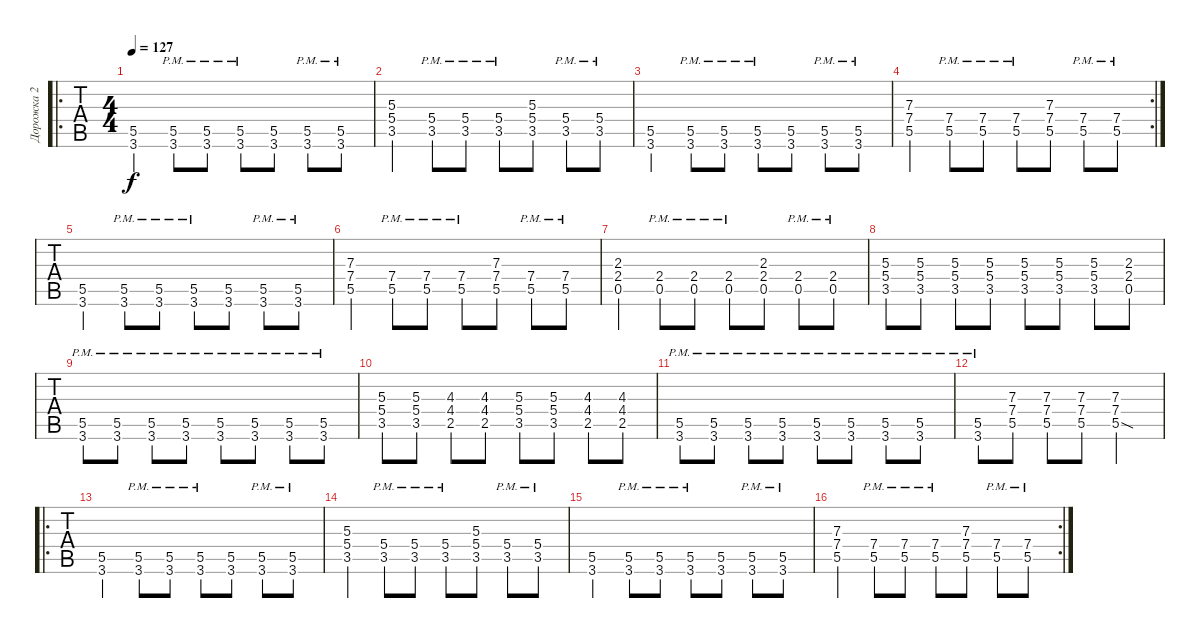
\track ("Дорожка 2" "Дорожка 2") {instrument distortionguitar}
\staff {tabs}
\tuning (E4 B3 G3 D3 A2 E2) {hide}
\ro
\ts (4 4)
\tempo 127
\clef g2
\ks c
(5.5 3.6).4{dy f} (5.5{pm} 3.6{pm}).8 (5.5{pm} 3.6{pm}).8 (5.5{pm} 3.6{pm}).8 (5.5 3.6).8 (5.5{pm} 3.6{pm}).8 (5.5{pm} 3.6{pm}).8 |
(5.3 5.4 3.5).4 (5.4{pm} 3.5{pm}).8 (5.4{pm} 3.5{pm}).8 (5.4{pm} 3.5{pm}).8 (5.3 5.4 3.5).8 (5.4{pm} 3.5{pm}).8 (5.4{pm} 3.5{pm}).8 |
(5.5 3.6).4 (5.5{pm} 3.6{pm}).8 (5.5{pm} 3.6{pm}).8 (5.5{pm} 3.6{pm}).8 (5.5 3.6).8 (5.5{pm} 3.6{pm}).8 (5.5{pm} 3.6{pm}).8 |
\rc 2
(7.3 7.4 5.5).4 (7.4{pm} 5.5{pm}).8 (7.4{pm} 5.5{pm}).8 (7.4{pm} 5.5{pm}).8 (7.3 7.4 5.5).8 (7.4{pm} 5.5{pm}).8 (7.4{pm} 5.5{pm}).8 |
(5.5 3.6).4 (5.5{pm} 3.6{pm}).8 (5.5{pm} 3.6{pm}).8 (5.5{pm} 3.6{pm}).8 (5.5 3.6).8 (5.5{pm} 3.6{pm}).8 (5.5{pm} 3.6{pm}).8 |
(7.3 7.4 5.5).4 (7.4{pm} 5.5{pm}).8 (7.4{pm} 5.5{pm}).8 (7.4{pm} 5.5{pm}).8 (7.3 7.4 5.5).8 (7.4{pm} 5.5{pm}).8 (7.4{pm} 5.5{pm}).8 |
(2.3 2.4 0.5).4 (2.4{pm} 0.5{pm}).8 (2.4{pm} 0.5{pm}).8 (2.4{pm} 0.5{pm}).8 (2.3 2.4 0.5).8 (2.4{pm} 0.5{pm}).8 (2.4{pm} 0.5{pm}).8 |
(5.3 5.4 3.5).8 (5.3 5.4 3.5).8 (5.3 5.4 3.5).8 (5.3 5.4 3.5).8 (5.3 5.4 3.5).8 (5.3 5.4 3.5).8 (5.3 5.4 3.5).8 (2.3 2.4 0.5).8 |
(5.5{pm} 3.6{pm}).8 (5.5{pm} 3.6{pm}).8 (5.5{pm} 3.6{pm}).8 (5.5{pm} 3.6{pm}).8 (5.5{pm} 3.6{pm}).8 (5.5{pm} 3.6{pm}).8 (5.5{pm} 3.6{pm}).8 (5.5{pm} 3.6{pm}).8 |
(5.3 5.4 3.5).8 (5.3 5.4 3.5).8 (4.3 4.4 2.5).8 (4.3 4.4 2.5).8 (5.3 5.4 3.5).8 (5.3 5.4 3.5).8 (4.3 4.4 2.5).8 (4.3 4.4 2.5).8 |
(5.5{pm} 3.6{pm}).8 (5.5{pm} 3.6{pm}).8 (5.5{pm} 3.6{pm}).8 (5.5{pm} 3.6{pm}).8 (5.5{pm} 3.6{pm}).8 (5.5{pm} 3.6{pm}).8 (5.5{pm} 3.6{pm}).8 (5.5{pm} 3.6{pm}).8 |
(5.5{pm} 3.6{pm}).8 (7.3 7.4 5.5).8 (7.3 7.4 5.5).8 (7.3 7.4 5.5).8 (7.3 7.4 5.5{sod}).2 |
\ro
(5.5 3.6).4 (5.5{pm} 3.6{pm}).8 (5.5{pm} 3.6{pm}).8 (5.5{pm} 3.6{pm}).8 (5.5 3.6).8 (5.5{pm} 3.6{pm}).8 (5.5{pm} 3.6{pm}).8 |
(5.3 5.4 3.5).4 (5.4{pm} 3.5{pm}).8 (5.4{pm} 3.5{pm}).8 (5.4{pm} 3.5{pm}).8 (5.3 5.4 3.5).8 (5.4{pm} 3.5{pm}).8 (5.4{pm} 3.5{pm}).8 |
(5.5 3.6).4 (5.5{pm} 3.6{pm}).8 (5.5{pm} 3.6{pm}).8 (5.5{pm} 3.6{pm}).8 (5.5 3.6).8 (5.5{pm} 3.6{pm}).8 (5.5{pm} 3.6{pm}).8 |
\rc 2
(7.3 7.4 5.5).4 (7.4{pm} 5.5{pm}).8 (7.4{pm} 5.5{pm}).8 (7.4{pm} 5.5{pm}).8 (7.3 7.4 5.5).8 (7.4{pm} 5.5{pm}).8 (7.4{pm} 5.5{pm}).8
